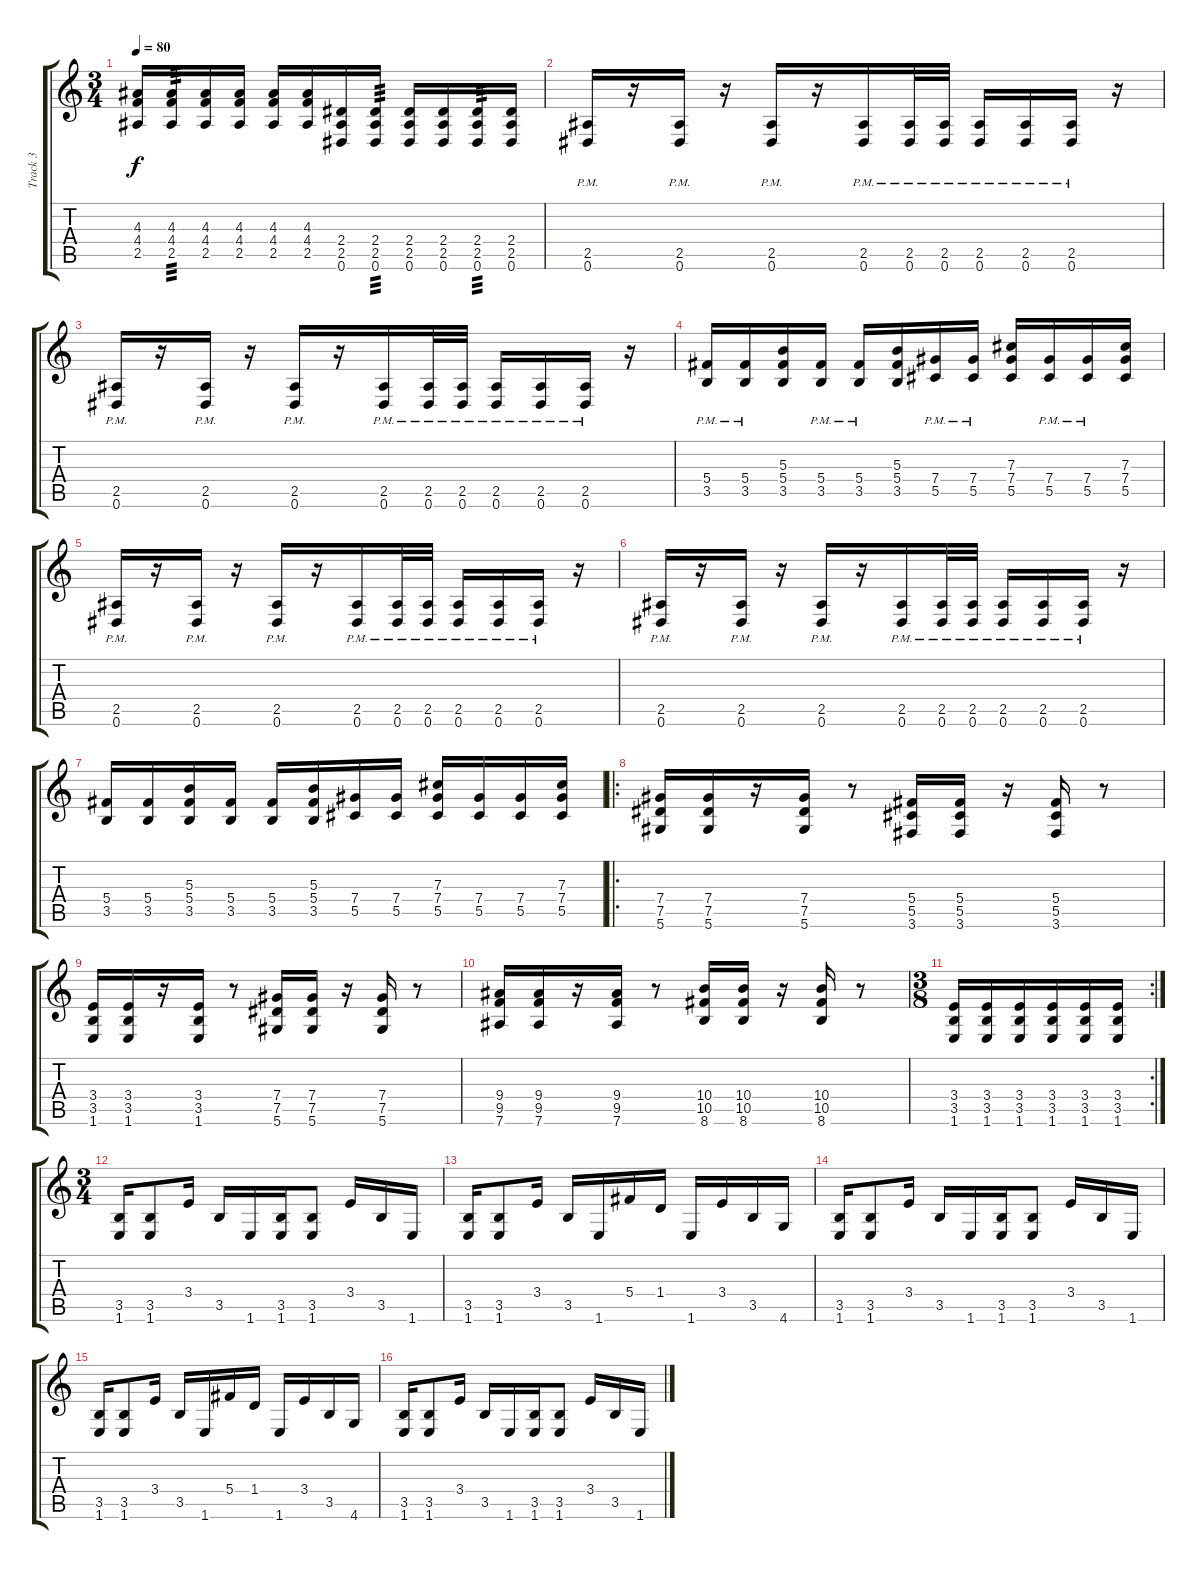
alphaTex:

\track ("Track 3" "Track 3") {instrument overdrivenguitar}
\staff {score tabs}
\tuning (Eb4 Bb3 Gb3 Db3 Ab2 Eb2) {hide}
\ts (3 4)
\tempo 80
\clef g2
\ks c
(4.3 4.4 2.5).16{dy f} (4.3 4.4 2.5).16{tp 3} (4.3 4.4 2.5).16 (4.3 4.4 2.5).16 (4.3 4.4 2.5).16 (4.3 4.4 2.5).16 (2.4 2.5 0.6).16 (2.4 2.5 0.6).16{tp 3} (2.4 2.5 0.6).16 (2.4 2.5 0.6).16 (2.4 2.5 0.6).16{tp 3} (2.4 2.5 0.6).16 |
(2.5{pm} 0.6{pm}).16 r.16 (2.5{pm} 0.6{pm}).16 r.16 (2.5{pm} 0.6{pm}).16 r.16 (2.5{pm} 0.6{pm}).16 (2.5{pm} 0.6{pm}).32 (2.5{pm} 0.6{pm}).32 (2.5{pm} 0.6{pm}).16 (2.5{pm} 0.6{pm}).16 (2.5{pm} 0.6{pm}).16 r.16 |
(2.5{pm} 0.6{pm}).16 r.16 (2.5{pm} 0.6{pm}).16 r.16 (2.5{pm} 0.6{pm}).16 r.16 (2.5{pm} 0.6{pm}).16 (2.5{pm} 0.6{pm}).32 (2.5{pm} 0.6{pm}).32 (2.5{pm} 0.6{pm}).16 (2.5{pm} 0.6{pm}).16 (2.5{pm} 0.6{pm}).16 r.16 |
(5.4{pm} 3.5).16 (5.4{pm} 3.5).16 (5.3 5.4 3.5).16 (5.4{pm} 3.5).16 (5.4{pm} 3.5).16 (5.3 5.4 3.5).16 (7.4{pm} 5.5).16 (7.4{pm} 5.5).16 (7.3 7.4 5.5).16 (7.4{pm} 5.5).16 (7.4{pm} 5.5).16 (7.3 7.4 5.5).16 |
(2.5{pm} 0.6{pm}).16 r.16 (2.5{pm} 0.6{pm}).16 r.16 (2.5{pm} 0.6{pm}).16 r.16 (2.5{pm} 0.6{pm}).16 (2.5{pm} 0.6{pm}).32 (2.5{pm} 0.6{pm}).32 (2.5{pm} 0.6{pm}).16 (2.5{pm} 0.6{pm}).16 (2.5{pm} 0.6{pm}).16 r.16 |
(2.5{pm} 0.6{pm}).16 r.16 (2.5{pm} 0.6{pm}).16 r.16 (2.5{pm} 0.6{pm}).16 r.16 (2.5{pm} 0.6{pm}).16 (2.5{pm} 0.6{pm}).32 (2.5{pm} 0.6{pm}).32 (2.5{pm} 0.6{pm}).16 (2.5{pm} 0.6{pm}).16 (2.5{pm} 0.6{pm}).16 r.16 |
(5.4 3.5).16 (5.4 3.5).16 (5.3 5.4 3.5).16 (5.4 3.5).16 (5.4 3.5).16 (5.3 5.4 3.5).16 (7.4 5.5).16 (7.4 5.5).16 (7.3 7.4 5.5).16 (7.4 5.5).16 (7.4 5.5).16 (7.3 7.4 5.5).16 |
\ro
(7.4 7.5 5.6).16 (7.4 7.5 5.6).16 r.16 (7.4 7.5 5.6).16 r.8 (5.4 5.5 3.6).16 (5.4 5.5 3.6).16 r.16 (5.4 5.5 3.6).16 r.8 |
(3.4 3.5 1.6).16 (3.4 3.5 1.6).16 r.16 (3.4 3.5 1.6).16 r.8 (7.4 7.5 5.6).16 (7.4 7.5 5.6).16 r.16 (7.4 7.5 5.6).16 r.8 |
(9.4 9.5 7.6).16 (9.4 9.5 7.6).16 r.16 (9.4 9.5 7.6).16 r.8 (10.4 10.5 8.6).16 (10.4 10.5 8.6).16 r.16 (10.4 10.5 8.6).16 r.8 |
\rc 2
\ts (3 8)
(3.4 3.5 1.6).16 (3.4 3.5 1.6).16 (3.4 3.5 1.6).16 (3.4 3.5 1.6).16 (3.4 3.5 1.6).16 (3.4 3.5 1.6).16 |
\ts (3 4)
(3.5 1.6).16 (3.5 1.6).8 3.4.16 3.5.16 1.6.16 (3.5 1.6).16 (3.5 1.6).8 3.4.16 3.5.16 1.6.16 |
(3.5 1.6).16 (3.5 1.6).8 3.4.16 3.5.16 1.6.16 5.4.16 1.4.16 1.6.16 3.4.16 3.5.16 4.6.16 |
(3.5 1.6).16 (3.5 1.6).8 3.4.16 3.5.16 1.6.16 (3.5 1.6).16 (3.5 1.6).8 3.4.16 3.5.16 1.6.16 |
(3.5 1.6).16 (3.5 1.6).8 3.4.16 3.5.16 1.6.16 5.4.16 1.4.16 1.6.16 3.4.16 3.5.16 4.6.16 |
(3.5 1.6).16 (3.5 1.6).8 3.4.16 3.5.16 1.6.16 (3.5 1.6).16 (3.5 1.6).8 3.4.16 3.5.16 1.6.16
